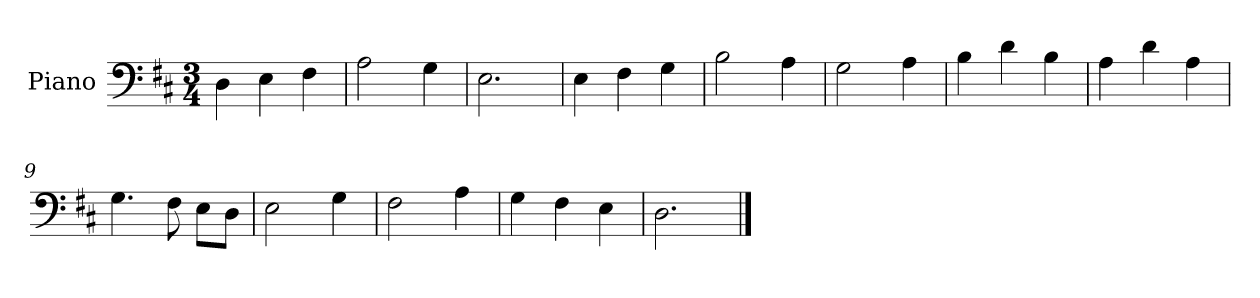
**kern
*part1
*staff1
*I"Piano
*I'Pno.
*clefF4
*k[f#c#]
*M3/4
*MM120
=1
4D\
4E\
4F#\
=2
2A\
4G\
=3
2.E\
=4
4E\
4F#\
4G\
=5
2B\
4A\
=6
2G\
4A\
=7
4B\
4d\
4B\
=8
4A\
4d\
4A\
=9
4.G\
8F#\
8E\L
8D\J
=10
2E\
4G\
=11
2F#\
4A\
=12
4G\
4F#\
4E\
=13
2.D\
==
*-
